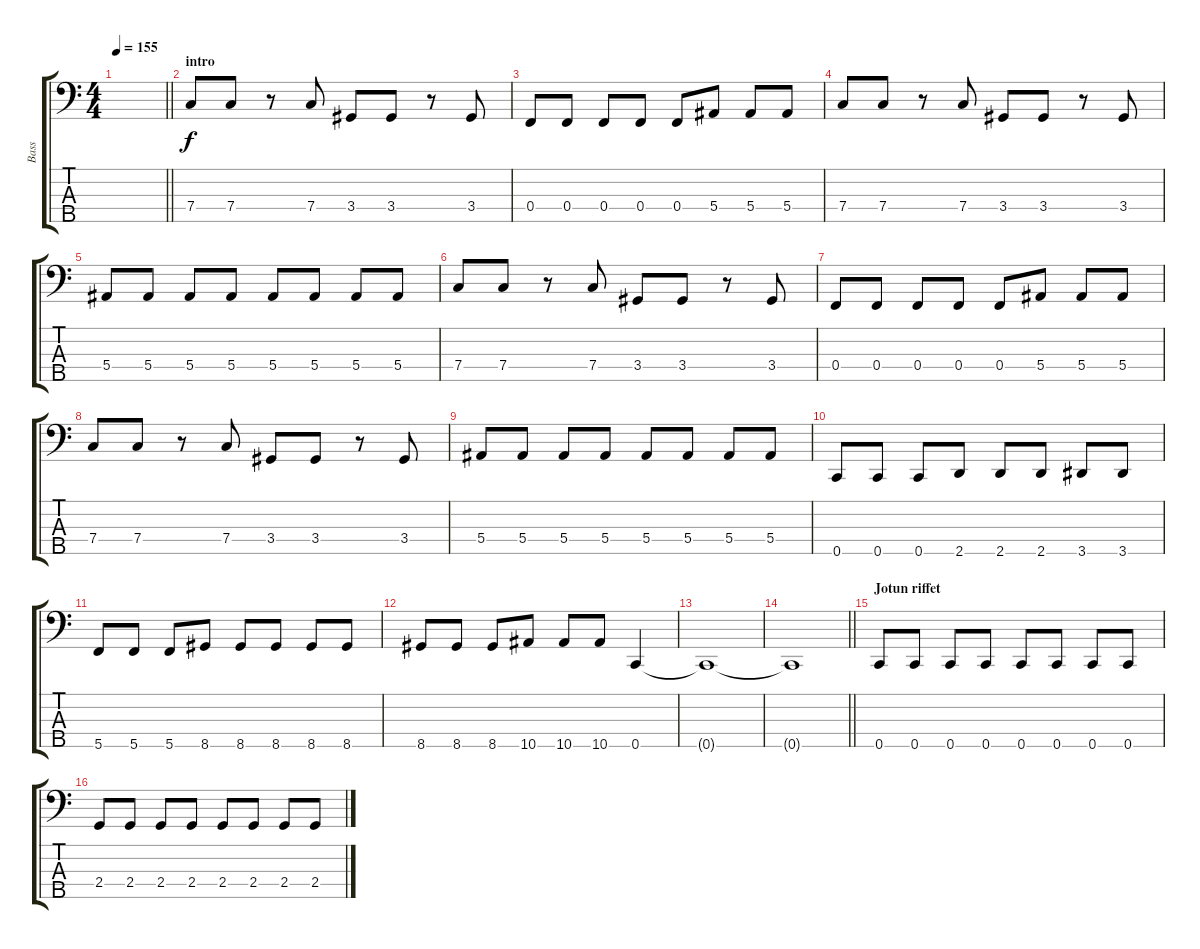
\track ("Bass" "Bass") {instrument electricbassfinger}
\staff {score tabs}
\tuning (Ab2 Eb2 Bb1 F1 C1) {hide}
\ts (4 4)
\tempo 155
\clef f4
\barLineRight lightlight
\ks c
|
\section ("" "intro")
7.4.8 7.4.8 r.8 7.4.8 3.4.8 3.4.8 r.8 3.4.8 |
0.4.8 0.4.8 0.4.8 0.4.8 0.4.8 5.4.8 5.4.8 5.4.8 |
7.4.8 7.4.8 r.8 7.4.8 3.4.8 3.4.8 r.8 3.4.8 |
5.4.8 5.4.8 5.4.8 5.4.8 5.4.8 5.4.8 5.4.8 5.4.8 |
7.4.8 7.4.8 r.8 7.4.8 3.4.8 3.4.8 r.8 3.4.8 |
0.4.8 0.4.8 0.4.8 0.4.8 0.4.8 5.4.8 5.4.8 5.4.8 |
7.4.8 7.4.8 r.8 7.4.8 3.4.8 3.4.8 r.8 3.4.8 |
5.4.8 5.4.8 5.4.8 5.4.8 5.4.8 5.4.8 5.4.8 5.4.8 |
0.5.8 0.5.8 0.5.8 2.5.8 2.5.8 2.5.8 3.5.8 3.5.8 |
5.5.8 5.5.8 5.5.8 8.5.8 8.5.8 8.5.8 8.5.8 8.5.8 |
8.5.8 8.5.8 8.5.8 10.5.8 10.5.8 10.5.8 0.5.4 |
0.5{t}.1 |
\barLineRight lightlight
0.5{t}.1 |
\section ("" "Jotun riffet")
0.5.8 0.5.8 0.5.8 0.5.8 0.5.8 0.5.8 0.5.8 0.5.8 |
2.4.8 2.4.8 2.4.8 2.4.8 2.4.8 2.4.8 2.4.8 2.4.8
